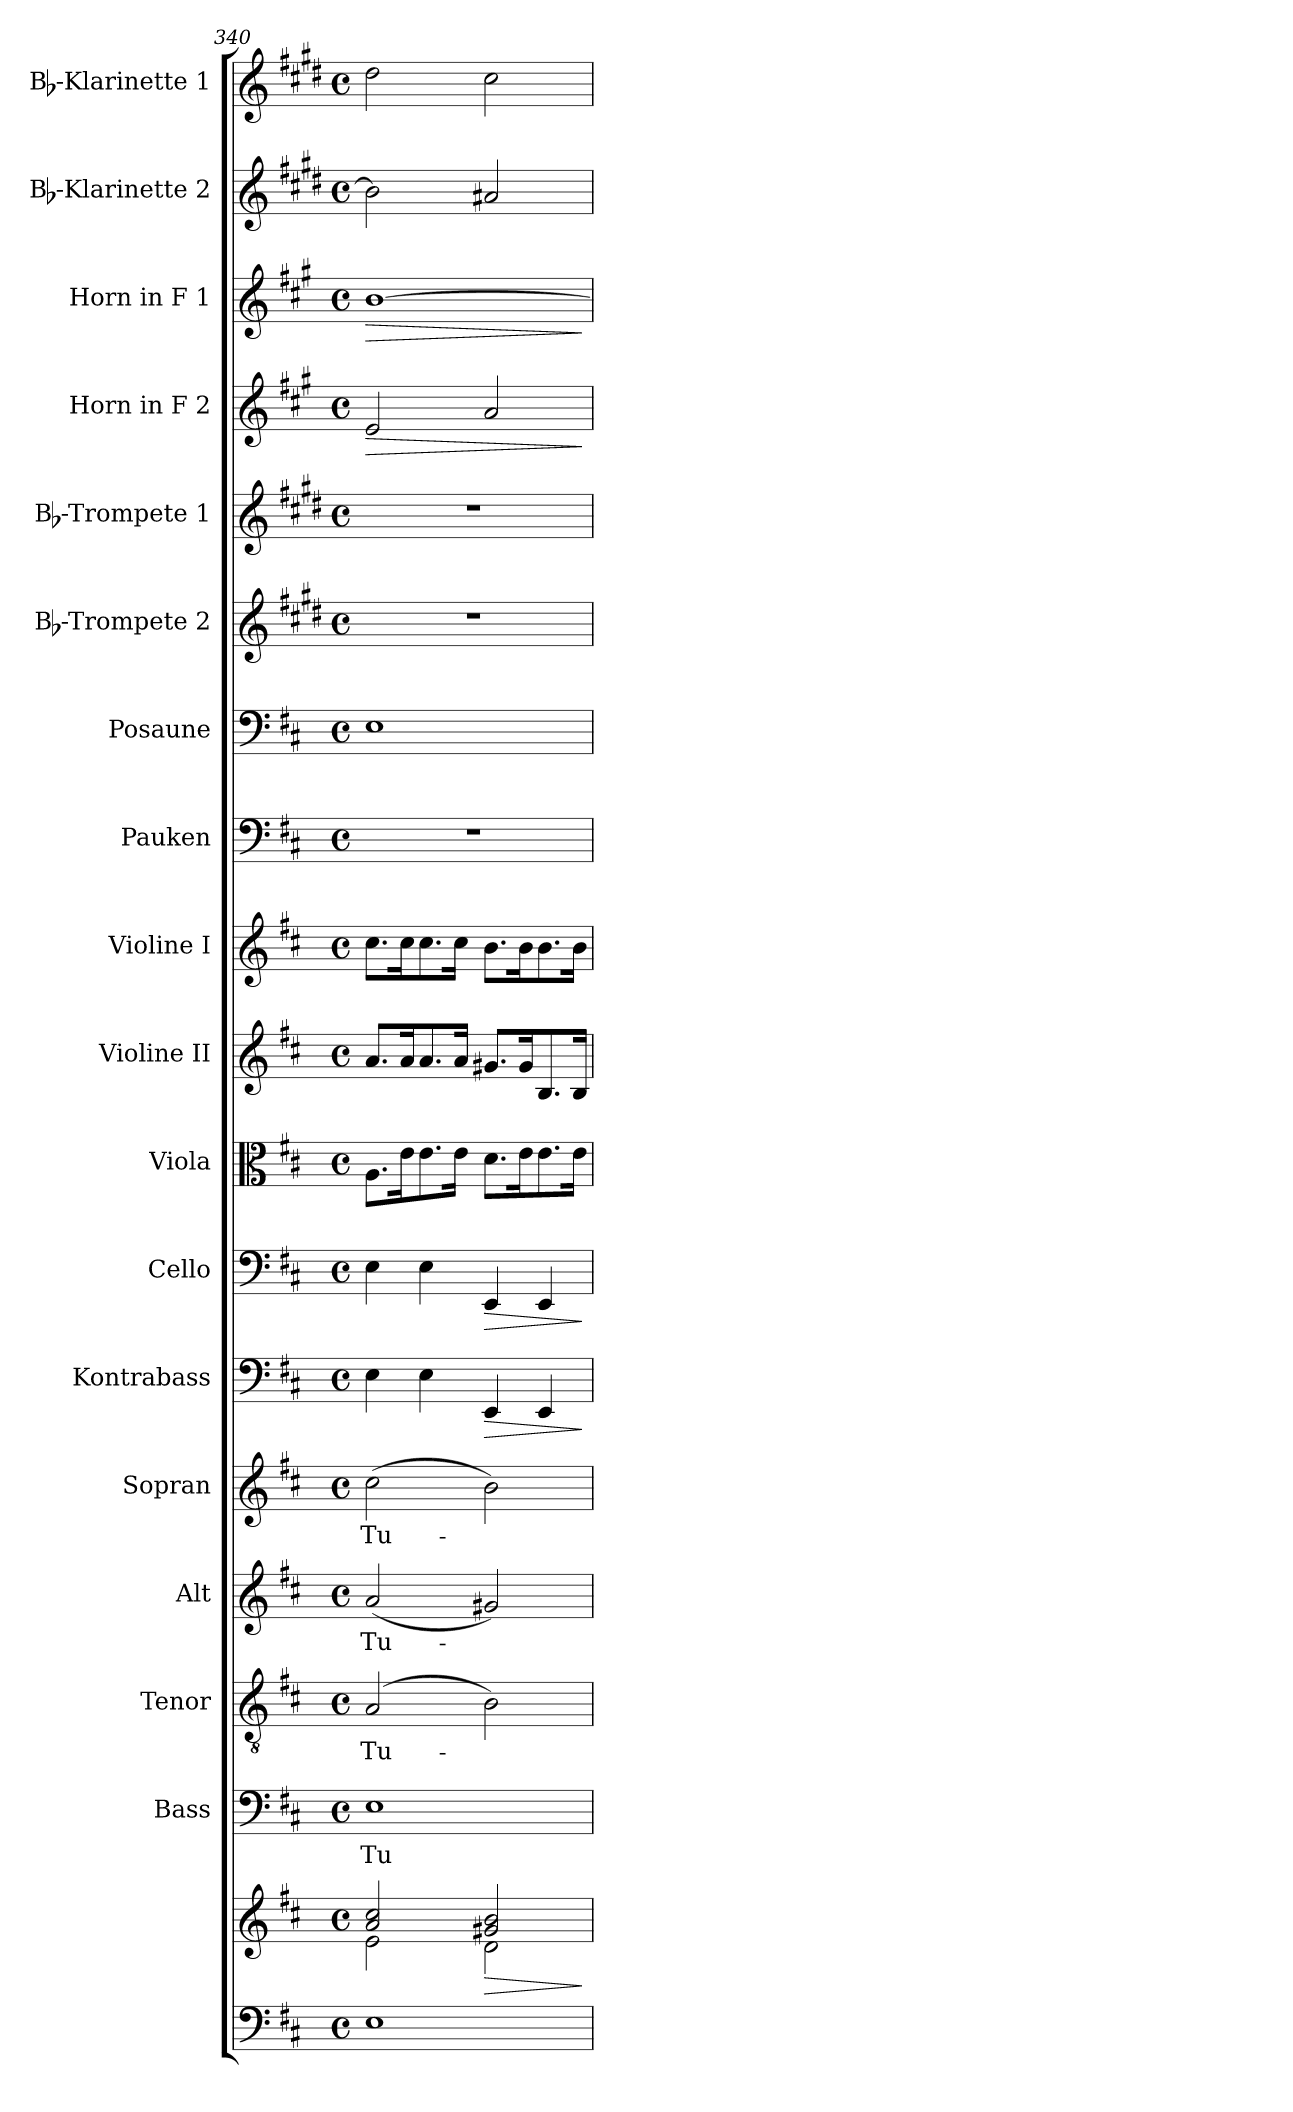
**kern	**kern	**dynam	**kern	**text	**kern	**text	**kern	**text	**kern	**text	**kern	**dynam	**kern	**dynam	**kern	**kern	**kern	**kern	**kern	**kern	**kern	**kern	**dynam	**kern	**dynam	**kern	**kern
*part18	*part18	*part18	*part17	*part17	*part16	*part16	*part15	*part15	*part14	*part14	*part13	*part13	*part12	*part12	*part11	*part10	*part9	*part8	*part7	*part6	*part5	*part4	*part4	*part3	*part3	*part2	*part1
*staff19	*staff18	*staff18/19	*staff17	*staff17	*staff16	*staff16	*staff15	*staff15	*staff14	*staff14	*staff13	*staff13	*staff12	*staff12	*staff11	*staff10	*staff9	*staff8	*staff7	*staff6	*staff5	*staff4	*staff4	*staff3	*staff3	*staff2	*staff1
*	*	*	*I"Bass	*	*I"Tenor	*	*I"Alt	*	*I"Sopran	*	*I"Kontrabass	*	*I"Cello	*	*I"Viola	*I"Violine II	*I"Violine I	*I"Pauken	*I"Posaune	*I"Bb-Trompete 2	*I"Bb-Trompete 1	*I"Horn in F 2	*	*I"Horn in F 1	*	*I"Bb-Klarinette 2	*I"Bb-Klarinette 1
*	*	*	*I'B.	*	*I'T.	*	*I'A.	*	*I'S.	*	*I'Kb.	*	*	*	*I'Vla.	*I'Vl. II	*I'Vl. I	*I'Pk.	*I'Pos.	*I'Bb Trp. 2	*I'Bb Trp. 1	*	*	*	*	*I'Bb Kl. 2	*I'Bb Kl. 1
*clefF4	*clefG2	*	*clefF4	*	*clefGv2	*	*clefG2	*	*clefG2	*	*clefF4	*	*clefF4	*	*clefC3	*clefG2	*clefG2	*clefF4	*clefF4	*clefG2	*clefG2	*clefG2	*	*clefG2	*	*clefG2	*clefG2
*	*	*	*	*	*	*	*	*	*	*	*ITrd7c12	*	*	*	*	*	*	*	*	*ITrd1c2	*ITrd1c2	*ITrd4c7	*	*ITrd4c7	*	*ITrd1c2	*ITrd1c2
*k[f#c#]	*k[f#c#]	*	*k[f#c#]	*	*k[f#c#]	*	*k[f#c#]	*	*k[f#c#]	*	*k[f#c#]	*	*k[f#c#]	*	*k[f#c#]	*k[f#c#]	*k[f#c#]	*k[f#c#]	*k[f#c#]	*k[f#c#]	*k[f#c#]	*k[f#c#]	*	*k[f#c#]	*	*k[f#c#]	*k[f#c#]
*D:	*D:	*	*D:	*	*D:	*	*D:	*	*D:	*	*D:	*	*D:	*	*D:	*D:	*D:	*D:	*D:	*D:	*D:	*D:	*	*D:	*	*D:	*D:
*M4/4	*M4/4	*	*M4/4	*	*M4/4	*	*M4/4	*	*M4/4	*	*M4/4	*	*M4/4	*	*M4/4	*M4/4	*M4/4	*M4/4	*M4/4	*M4/4	*M4/4	*M4/4	*	*M4/4	*	*M4/4	*M4/4
*met(c)	*met(c)	*	*met(c)	*	*met(c)	*	*met(c)	*	*met(c)	*	*met(c)	*	*met(c)	*	*met(c)	*met(c)	*met(c)	*met(c)	*met(c)	*met(c)	*met(c)	*met(c)	*	*met(c)	*	*met(c)	*met(c)
=340	=340	=340	=340	=340	=340	=340	=340	=340	=340	=340	=340	=340	=340	=340	=340	=340	=340	=340	=340	=340	=340	=340	=340	=340	=340	=340	=340
*	*^	*	*	*	*	*	*	*	*	*	*	*	*	*	*	*	*	*	*	*	*	*	*	*	*	*	*
!	!	!	!	!	!LO:LY:b	!	!LO:LY:b	!	!LO:LY:b	!	!LO:LY:b	!	!	!	!	!	!	!	!	!	!	!	!	!LO:HP:b	!	!LO:HP:b	!	!
1E	2a/ 2cc#/	2e\	.	1E	Tu-	(2A/	Tu-	(<2a/	Tu-	(>2cc#\	Tu-	4EE\	.	4E\	.	8.A\L	8.a/L	8.cc#\L	1r	1E	1r	1r	2A/	>	[1e	>	2a\]	2cc#\
.	.	.	.	.	.	.	.	.	.	.	.	.	.	.	.	16e\k	16a/k	16cc#\k	.	.	.	.	.	.	.	.	.	.
.	.	.	.	.	.	.	.	.	.	.	.	4EE\	.	4E\	.	8.e\	8.a/	8.cc#\	.	.	.	.	.	.	.	.	.	.
.	.	.	.	.	.	.	.	.	.	.	.	.	.	.	.	16e\Jk	16a/Jk	16cc#\Jk	.	.	.	.	.	.	.	.	.	.
!	!	!	!LO:HP:b	!	!	!	!	!	!	!	!	!	!LO:HP:b	!	!LO:HP:b	!	!	!	!	!	!	!	!	!	!	!	!	!
.	2g#X/ 2b/	2d\	>	.	.	2B\)	.	2g#X/)	.	2b\)	.	4EEE/	>	4EE/	>	8.d\L	8.g#X/L	8.b\L	.	.	.	.	2d/	.	.	.	2g#X/	2b\
.	.	.	.	.	.	.	.	.	.	.	.	.	.	.	.	16e\k	16g#/k	16b\k	.	.	.	.	.	.	.	.	.	.
.	.	.	.	.	.	.	.	.	.	.	.	4EEE/	.	4EE/	.	8.e\	8.B/	8.b\	.	.	.	.	.	.	.	.	.	.
.	.	.	.	.	.	.	.	.	.	.	.	.	.	.	.	16e\Jk	16B/Jk	16b\Jk	.	.	.	.	.	.	.	.	.	.
*	*v	*v	*	*	*	*	*	*	*	*	*	*	*	*	*	*	*	*	*	*	*	*	*	*	*	*	*	*
.	.	]	.	.	.	.	.	.	.	.	.	]	.	]	.	.	.	.	.	.	.	.	]	.	]	.	.
=	=	=	=	=	=	=	=	=	=	=	=	=	=	=	=	=	=	=	=	=	=	=	=	=	=	=	=
*-	*-	*-	*-	*-	*-	*-	*-	*-	*-	*-	*-	*-	*-	*-	*-	*-	*-	*-	*-	*-	*-	*-	*-	*-	*-	*-	*-
